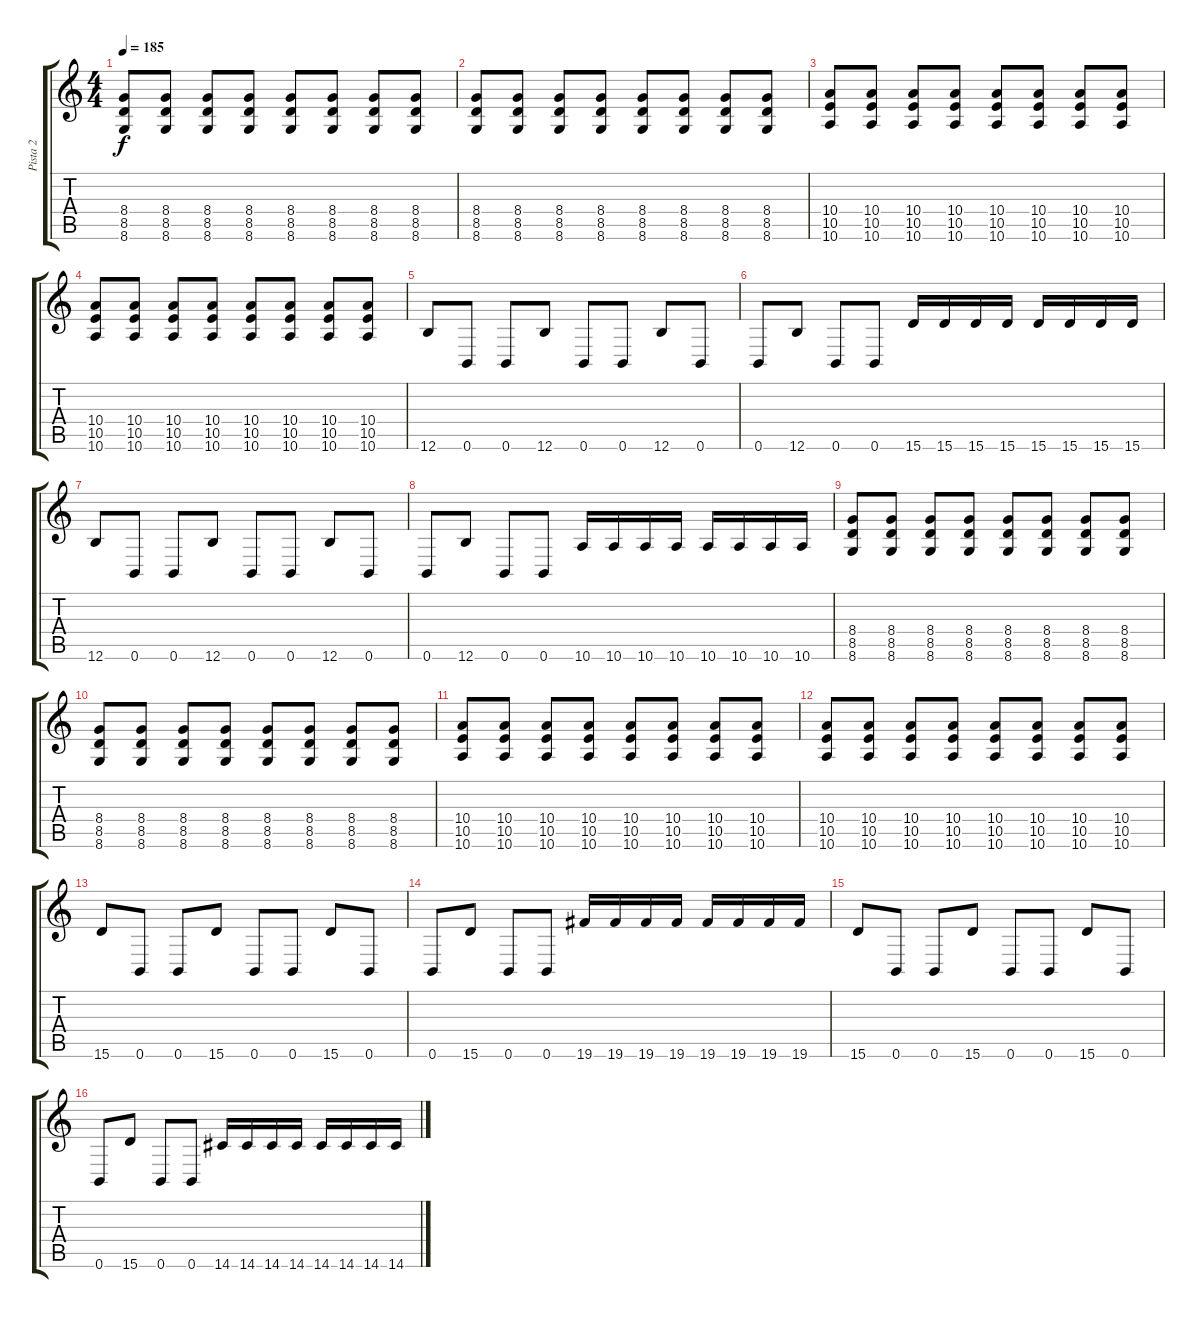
\track ("Pista 2" "Pista 2") {instrument distortionguitar}
\staff {score tabs}
\tuning (Db4 Ab3 E3 B2 Gb2 B1) {hide}
\ts (4 4)
\tempo 185
\clef g2
\ks c
(8.4 8.5 8.6).8{dy f} (8.4 8.5 8.6).8 (8.4 8.5 8.6).8 (8.4 8.5 8.6).8 (8.4 8.5 8.6).8 (8.4 8.5 8.6).8 (8.4 8.5 8.6).8 (8.4 8.5 8.6).8 |
(8.4 8.5 8.6).8 (8.4 8.5 8.6).8 (8.4 8.5 8.6).8 (8.4 8.5 8.6).8 (8.4 8.5 8.6).8 (8.4 8.5 8.6).8 (8.4 8.5 8.6).8 (8.4 8.5 8.6).8 |
(10.4 10.5 10.6).8 (10.4 10.5 10.6).8 (10.4 10.5 10.6).8 (10.4 10.5 10.6).8 (10.4 10.5 10.6).8 (10.4 10.5 10.6).8 (10.4 10.5 10.6).8 (10.4 10.5 10.6).8 |
(10.4 10.5 10.6).8 (10.4 10.5 10.6).8 (10.4 10.5 10.6).8 (10.4 10.5 10.6).8 (10.4 10.5 10.6).8 (10.4 10.5 10.6).8 (10.4 10.5 10.6).8 (10.4 10.5 10.6).8 |
12.6.8 0.6.8 0.6.8 12.6.8 0.6.8 0.6.8 12.6.8 0.6.8 |
0.6.8 12.6.8 0.6.8 0.6.8 15.6.16 15.6.16 15.6.16 15.6.16 15.6.16 15.6.16 15.6.16 15.6.16 |
12.6.8 0.6.8 0.6.8 12.6.8 0.6.8 0.6.8 12.6.8 0.6.8 |
0.6.8 12.6.8 0.6.8 0.6.8 10.6.16 10.6.16 10.6.16 10.6.16 10.6.16 10.6.16 10.6.16 10.6.16 |
(8.4 8.5 8.6).8 (8.4 8.5 8.6).8 (8.4 8.5 8.6).8 (8.4 8.5 8.6).8 (8.4 8.5 8.6).8 (8.4 8.5 8.6).8 (8.4 8.5 8.6).8 (8.4 8.5 8.6).8 |
(8.4 8.5 8.6).8 (8.4 8.5 8.6).8 (8.4 8.5 8.6).8 (8.4 8.5 8.6).8 (8.4 8.5 8.6).8 (8.4 8.5 8.6).8 (8.4 8.5 8.6).8 (8.4 8.5 8.6).8 |
(10.4 10.5 10.6).8 (10.4 10.5 10.6).8 (10.4 10.5 10.6).8 (10.4 10.5 10.6).8 (10.4 10.5 10.6).8 (10.4 10.5 10.6).8 (10.4 10.5 10.6).8 (10.4 10.5 10.6).8 |
(10.4 10.5 10.6).8 (10.4 10.5 10.6).8 (10.4 10.5 10.6).8 (10.4 10.5 10.6).8 (10.4 10.5 10.6).8 (10.4 10.5 10.6).8 (10.4 10.5 10.6).8 (10.4 10.5 10.6).8 |
15.6.8 0.6.8 0.6.8 15.6.8 0.6.8 0.6.8 15.6.8 0.6.8 |
0.6.8 15.6.8 0.6.8 0.6.8 19.6.16 19.6.16 19.6.16 19.6.16 19.6.16 19.6.16 19.6.16 19.6.16 |
15.6.8 0.6.8 0.6.8 15.6.8 0.6.8 0.6.8 15.6.8 0.6.8 |
0.6.8 15.6.8 0.6.8 0.6.8 14.6.16 14.6.16 14.6.16 14.6.16 14.6.16 14.6.16 14.6.16 14.6.16
